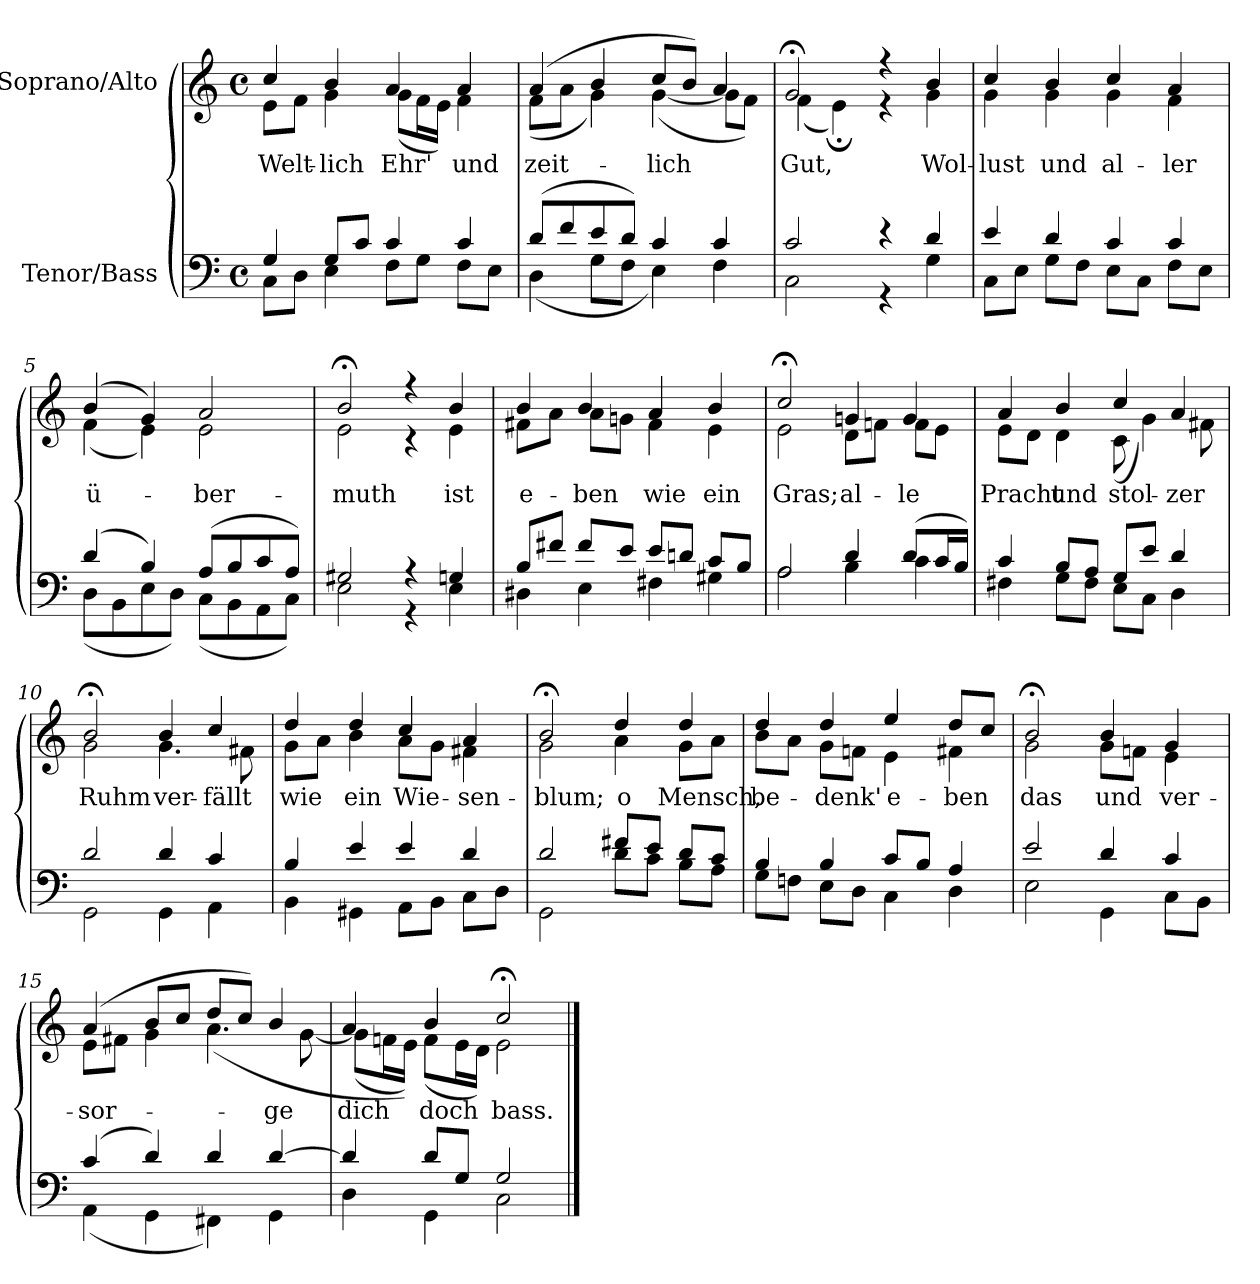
**kern	**kern	**text
*part2	*part1	*part1
*staff2	*staff1	*staff1
*I"Tenor/Bass	*I"Soprano/Alto	*
*clefF4	*clefG2	*
*k[]	*k[]	*
*M4/4	*M4/4	*
*met(c)	*met(c)	*
=1	=1	=1
*^	*	*
!	!	!	!LO:LY:b
*	*	*^	*
4G/	8C\L	4cc/	8e\L	Welt-
.	8D\J	.	8f\J	.
!	!	!	!	!LO:LY:b
8G/L	4E\	4b/	4g\	-lich
8c/J	.	.	.	.
!	!	!	!	!LO:LY:b
4c/	8F\L	4a/	(8g\L	Ehr'
.	8G\J	.	16f\L	.
.	.	.	16e\JJ)	.
!	!	!	!	!LO:LY:b
4c/	8F\L	4a/	4f\	und
.	8E\J	.	.	.
=2	=2	=2	=2	=2
!	!	!	!	!LO:LY:b
(8d/L	(4D\	(4a/	(8f\L	zeit-
8f/	.	.	8a\J	.
8e/	8G\L	4b/	4g\)	.
8d/J)	8F\J	.	.	.
!	!	!	!	!LO:LY:b
4c/	4E\)	8cc/L	([4g\	-lich
.	.	8b/J)	.	.
4c/	4F\	4a/	8g\L]	.
.	.	.	8f\J)	.
=3	=3	=3	=3	=3
!	!	!	!	!LO:LY:b
2c/	2C\	2g;</	(4f\	Gut,
.	.	.	4e;\)	.
4r	4r	4r	4r	.
!	!	!	!	!LO:LY:b
4d/	4G\	4b/	4g\	Wol-
=4	=4	=4	=4	=4
!	!	!	!	!LO:LY:b
4e/	8C\L	4cc/	4g\	-lust
.	8E\J	.	.	.
!	!	!	!	!LO:LY:b
4d/	8G\L	4b/	4g\	und
.	8F\J	.	.	.
!	!	!	!	!LO:LY:b
4c/	8E\L	4cc/	4g\	al-
.	8C\J	.	.	.
!	!	!	!	!LO:LY:b
4c/	8F\L	4a/	4f\	-ler
.	8E\J	.	.	.
=5	=5	=5	=5	=5
!	!	!	!	!LO:LY:b
(4d/	(8D\L	(4b/	(4f\	ü-
.	8BB\	.	.	.
4B/)	8E\	4g/)	4e\)	.
.	8D\J)	.	.	.
!	!	!	!	!LO:LY:b
(8A/L	(8C\L	2a/	2e\	-ber-
8B/	8BB\	.	.	.
8c/	8AA\	.	.	.
8A/J)	8C\J)	.	.	.
=6	=6	=6	=6	=6
!	!	!	!	!LO:LY:b
2G#X/	2E\	2b;</	2e\	-muth
4r	4r	4r	4r	.
!	!	!	!	!LO:LY:b
4Gn/	4E\	4b/	4e\	ist
=7	=7	=7	=7	=7
!	!	!	!	!LO:LY:b
8B/L	4D#X\	4b/	8f#X\L	e-
8f#X/J	.	.	8a\J	.
!	!	!	!	!LO:LY:b
8f#/L	4E\	4b/	8a\L	-ben
8e/J	.	.	8gn\J	.
!	!	!	!	!LO:LY:b
8e/L	4F#X\	4a/	4f#\	wie
8dn/J	.	.	.	.
!	!	!	!	!LO:LY:b
8c/L	4G#X\	4b/	4e\	ein
8B/J	.	.	.	.
!!LO:LB:g=z	!!
=8	=8	=8	=8	=8
!	!	!	!	!LO:LY:b
2A/	2A\	2cc;</	2e\	Gras;
!	!	!	!	!LO:LY:b
4d/	4B\	4gn/	8d\L	al-
.	.	.	8fn\J	.
!	!	!	!	!LO:LY:b
(8d/L	4c\	4g/	8f\L	-le
16c/L	.	.	8e\J	.
16B/JJ)	.	.	.	.
=9	=9	=9	=9	=9
!	!	!	!	!LO:LY:b
4c/	4F#X\	4a/	8e\L	Pracht
.	.	.	8d\J	.
!	!	!	!	!LO:LY:b
8B/L	8G\L	4b/	4d\	und
8A/J	8F#\J	.	.	.
!	!	!	!	!LO:LY:b
8G/L	8E\L	4cc/	(8c\	stol-
8e/J	8C\J	.	4g\)	.
!	!	!	!	!LO:LY:b
4d/	4D\	4a/	.	-zer
.	.	.	8f#X\	.
=10	=10	=10	=10	=10
!	!	!	!	!LO:LY:b
2d/	2GG\	2b;</	2g\	Ruhm
!	!	!	!	!LO:LY:b
4d/	4GG\	4b/	4.g\	ver-
!	!	!	!	!LO:LY:b
4c/	4AA\	4cc/	.	-fällt
.	.	.	8f#X\	.
=11	=11	=11	=11	=11
!	!	!	!	!LO:LY:b
4B/	4BB\	4dd/	8g\L	wie
.	.	.	8a\J	.
!	!	!	!	!LO:LY:b
4e/	4GG#X\	4dd/	4b\	ein
!	!	!	!	!LO:LY:b
4e/	8AA\L	4cc/	8a\L	Wie-
.	8BB\J	.	8g\J	.
!	!	!	!	!LO:LY:b
4d/	8C\L	4a/	4f#X\	-sen-
.	8D\J	.	.	.
=12	=12	=12	=12	=12
!	!	!	!	!LO:LY:b
2d/	2GG\	2b;</	2g\	-blum;
!	!	!	!	!LO:LY:b
8f#X/L	8d\L	4dd/	4a\	o
8e/J	8c\J	.	.	.
!	!	!	!	!LO:LY:b
8d/L	8B\L	4dd/	8g\L	Mensch,
8c/J	8A\J	.	8a\J	.
=13	=13	=13	=13	=13
!	!	!	!	!LO:LY:b
4B/	8G\L	4dd/	8b\L	be-
.	8Fn\J	.	8a\J	.
!	!	!	!	!LO:LY:b
4B/	8E\L	4dd/	8g\L	-denk'
.	8D\J	.	8fn\J	.
!	!	!	!	!LO:LY:b
8c/L	4C\	4ee/	4e\	e-
8B/J	.	.	.	.
!	!	!	!	!LO:LY:b
4A/	4D\	8dd/L	4f#X\	-ben
.	.	8cc/J	.	.
=14	=14	=14	=14	=14
!	!	!	!	!LO:LY:b
2e/	2E\	2b;</	2g\	das
!	!	!	!	!LO:LY:b
4d/	4GG\	4b/	8g\L	und
.	.	.	8fn\J	.
!	!	!	!	!LO:LY:b
4c/	8C\L	4g/	4e\	ver-
.	8BB\J	.	.	.
!!LO:LB:g=z	!!
=15	=15	=15	=15	=15
!	!	!	!	!LO:LY:b
(4c/	(4AA\	(4a/	8e\L	-sor-
.	.	.	8f#X\J	.
4d/)	4GG\	8b/L	4g\	.
.	.	8cc/J	.	.
4d/	4FF#X\)	8dd/L	(4.a\	.
.	.	8cc/J)	.	.
!	!	!	!	!LO:LY:b
[4d/	4GG\	4b/	.	-ge
.	.	.	[8g\	.
=16	=16	=16	=16	=16
!	!	!	!	!LO:LY:b
4d/]	4D\	4a/	(8g\L]	dich
.	.	.	16fn\L	.
.	.	.	16e\JJ))	.
!	!	!	!	!LO:LY:b
8d/L	4GG\	4b/	(8f\L	doch
8G/J	.	.	16e\L	.
.	.	.	16d\JJ)	.
!	!	!	!	!LO:LY:b
2G/	2C\	2cc;</	2e\	bass.
*v	*v	*	*	*
*	*v	*v	*
==	==	==
*-	*-	*-
